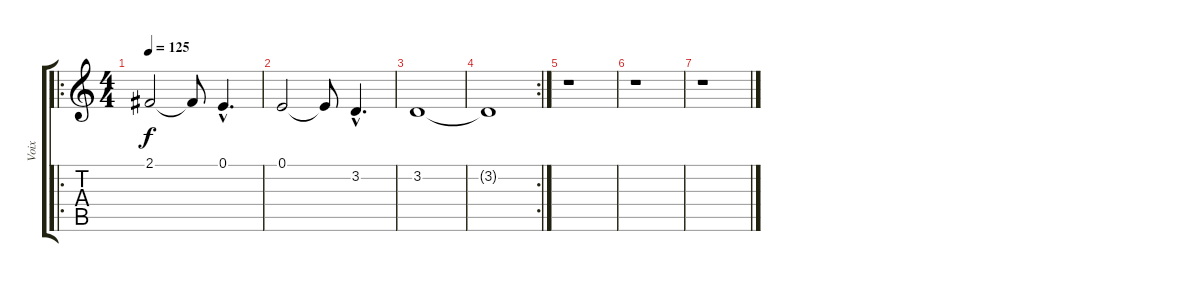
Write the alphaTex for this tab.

\track ("Voix" "Voix") {instrument altosax}
\staff {score tabs}
\tuning (E4 B3 G3 D3 A2 E2) {hide}
\ro
\ts (4 4)
\tempo 125
\clef g2
\ks c
2.1.2{dy f} 2.1{t}.8 0.1{hac}.4{d} |
0.1.2 0.1{t}.8 3.2{hac}.4{d} |
3.2.1 |
\rc 2
3.2{t}.1 |
r.1 |
r.1 |
r.1
